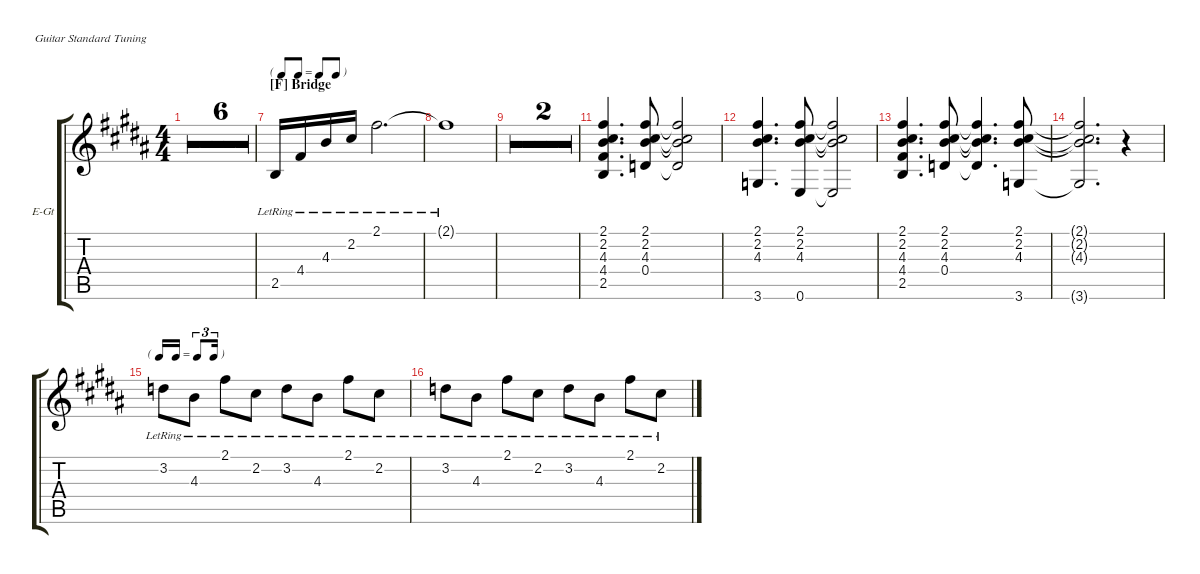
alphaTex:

\hideDynamics
\bracketExtendMode groupsimilarinstruments
\firstSystemTrackNameOrientation horizontal
\otherSystemsTrackNameOrientation horizontal
\track ("ean L" "E-Gt") {multiBarRest instrument electricguitarclean}
\staff {score tabs}
\tuning (E4 B3 G3 D3 A2 E2)
\ts (4 4)
\tf triplet16th
\tempo 93
\clef g2
\ks b
r.1{dy p} |
r.1 |
r.1 |
r.1 |
r.1 |
\barLineRight lightlight
r.1 |
\tf none
\section ("F" "Bridge")
2.5{lr acc forcenatural}.16{dy f} 4.4{lr acc #}.16 4.3{lr acc forcenatural}.16 2.2{lr acc #}.16 2.1{lr acc #}.2{d} |
2.1{lr t acc #}.1 |
r.1 |
r.4{d} r.2 r.8 |
(2.1{acc #} 2.2{acc #} 4.3{acc forcenatural} 4.4{acc #} 2.5{acc forcenatural}).4{d} (2.1{acc #} 2.2{acc #} 4.3{acc forcenatural} 0.4{acc forcenatural}).8 (2.1{t acc #} 2.2{t acc #} 4.3{t acc forcenatural} 0.4{t acc forcenatural}).2 |
(2.1{acc #} 2.2{acc #} 4.3{acc forcenatural} 3.6{acc forcenatural}).4{d} (2.1{acc #} 2.2{acc #} 4.3{acc forcenatural} 0.6{acc forcenatural}).8 (2.1{t acc #} 2.2{t acc #} 4.3{t acc forcenatural} 0.6{t acc forcenatural}).2 |
(2.1{acc #} 2.2{acc #} 4.3{acc forcenatural} 4.4{acc #} 2.5{acc forcenatural}).4{d} (2.1{acc #} 2.2{acc #} 4.3{acc forcenatural} 0.4{acc forcenatural}).8 (2.1{t acc #} 2.2{t acc #} 4.3{t acc forcenatural} 0.4{t acc forcenatural}).4{d} (2.1{acc #} 2.2{acc #} 4.3{acc forcenatural} 3.6{acc forcenatural}).8 |
(2.1{t acc #} 2.2{t acc #} 4.3{t acc forcenatural} 3.6{t acc forcenatural}).2{d} r.4 |
\tf triplet16th
3.2{lr acc forcenatural}.8 4.3{lr acc forcenatural}.8 2.1{lr acc #}.8 2.2{lr acc #}.8 3.2{lr acc forcenatural}.8 4.3{lr acc forcenatural}.8 2.1{lr acc #}.8 2.2{lr acc #}.8 |
3.2{lr acc forcenatural}.8 4.3{lr acc forcenatural}.8 2.1{lr acc #}.8 2.2{lr acc #}.8 3.2{lr acc forcenatural}.8 4.3{lr acc forcenatural}.8 2.1{lr acc #}.8 2.2{lr acc #}.8
